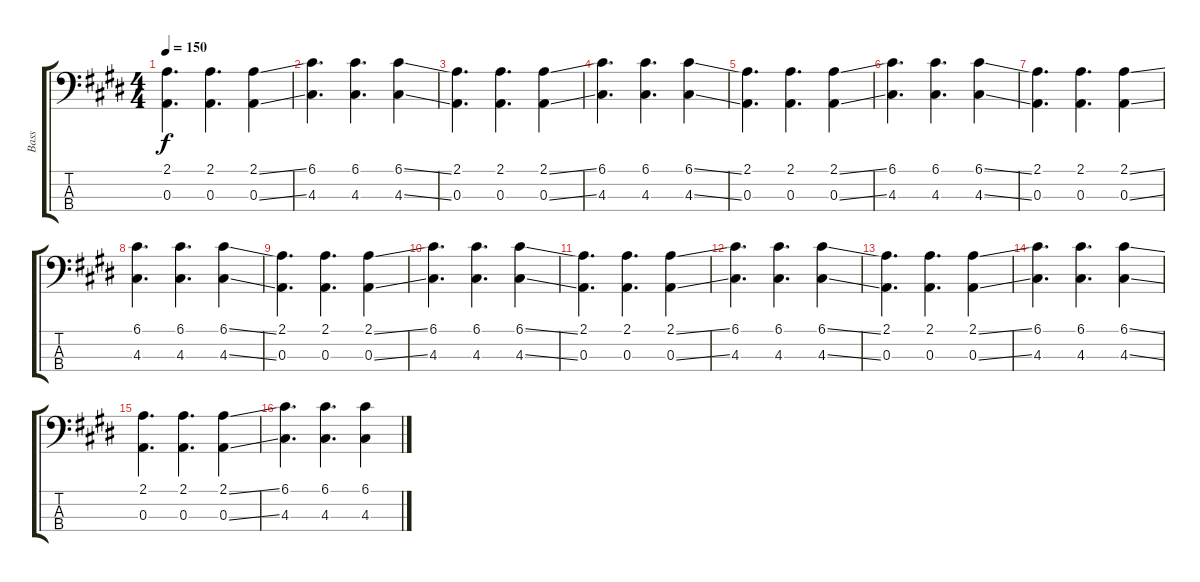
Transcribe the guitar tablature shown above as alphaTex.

\track ("Bass" "Bass") {instrument electricbassfinger}
\staff {score tabs}
\tuning (G2 D2 A1 E1) {hide}
\ts (4 4)
\tempo 150
\clef f4
\ks e
(2.1 0.3).4{d dy f} (2.1 0.3).4{d} (2.1{ss} 0.3{ss}).4 |
(6.1 4.3).4{d} (6.1 4.3).4{d} (6.1{ss} 4.3{ss}).4 |
(2.1 0.3).4{d} (2.1 0.3).4{d} (2.1{ss} 0.3{ss}).4 |
(6.1 4.3).4{d} (6.1 4.3).4{d} (6.1{ss} 4.3{ss}).4 |
(2.1 0.3).4{d} (2.1 0.3).4{d} (2.1{ss} 0.3{ss}).4 |
(6.1 4.3).4{d} (6.1 4.3).4{d} (6.1{ss} 4.3{ss}).4 |
(2.1 0.3).4{d} (2.1 0.3).4{d} (2.1{ss} 0.3{ss}).4 |
(6.1 4.3).4{d} (6.1 4.3).4{d} (6.1{ss} 4.3{ss}).4 |
(2.1 0.3).4{d} (2.1 0.3).4{d} (2.1{ss} 0.3{ss}).4 |
(6.1 4.3).4{d} (6.1 4.3).4{d} (6.1{ss} 4.3{ss}).4 |
(2.1 0.3).4{d} (2.1 0.3).4{d} (2.1{ss} 0.3{ss}).4 |
(6.1 4.3).4{d} (6.1 4.3).4{d} (6.1{ss} 4.3{ss}).4 |
(2.1 0.3).4{d} (2.1 0.3).4{d} (2.1{ss} 0.3{ss}).4 |
(6.1 4.3).4{d} (6.1 4.3).4{d} (6.1{ss} 4.3{ss}).4 |
(2.1 0.3).4{d} (2.1 0.3).4{d} (2.1{ss} 0.3{ss}).4 |
(6.1 4.3).4{d} (6.1 4.3).4{d} (6.1 4.3).4
